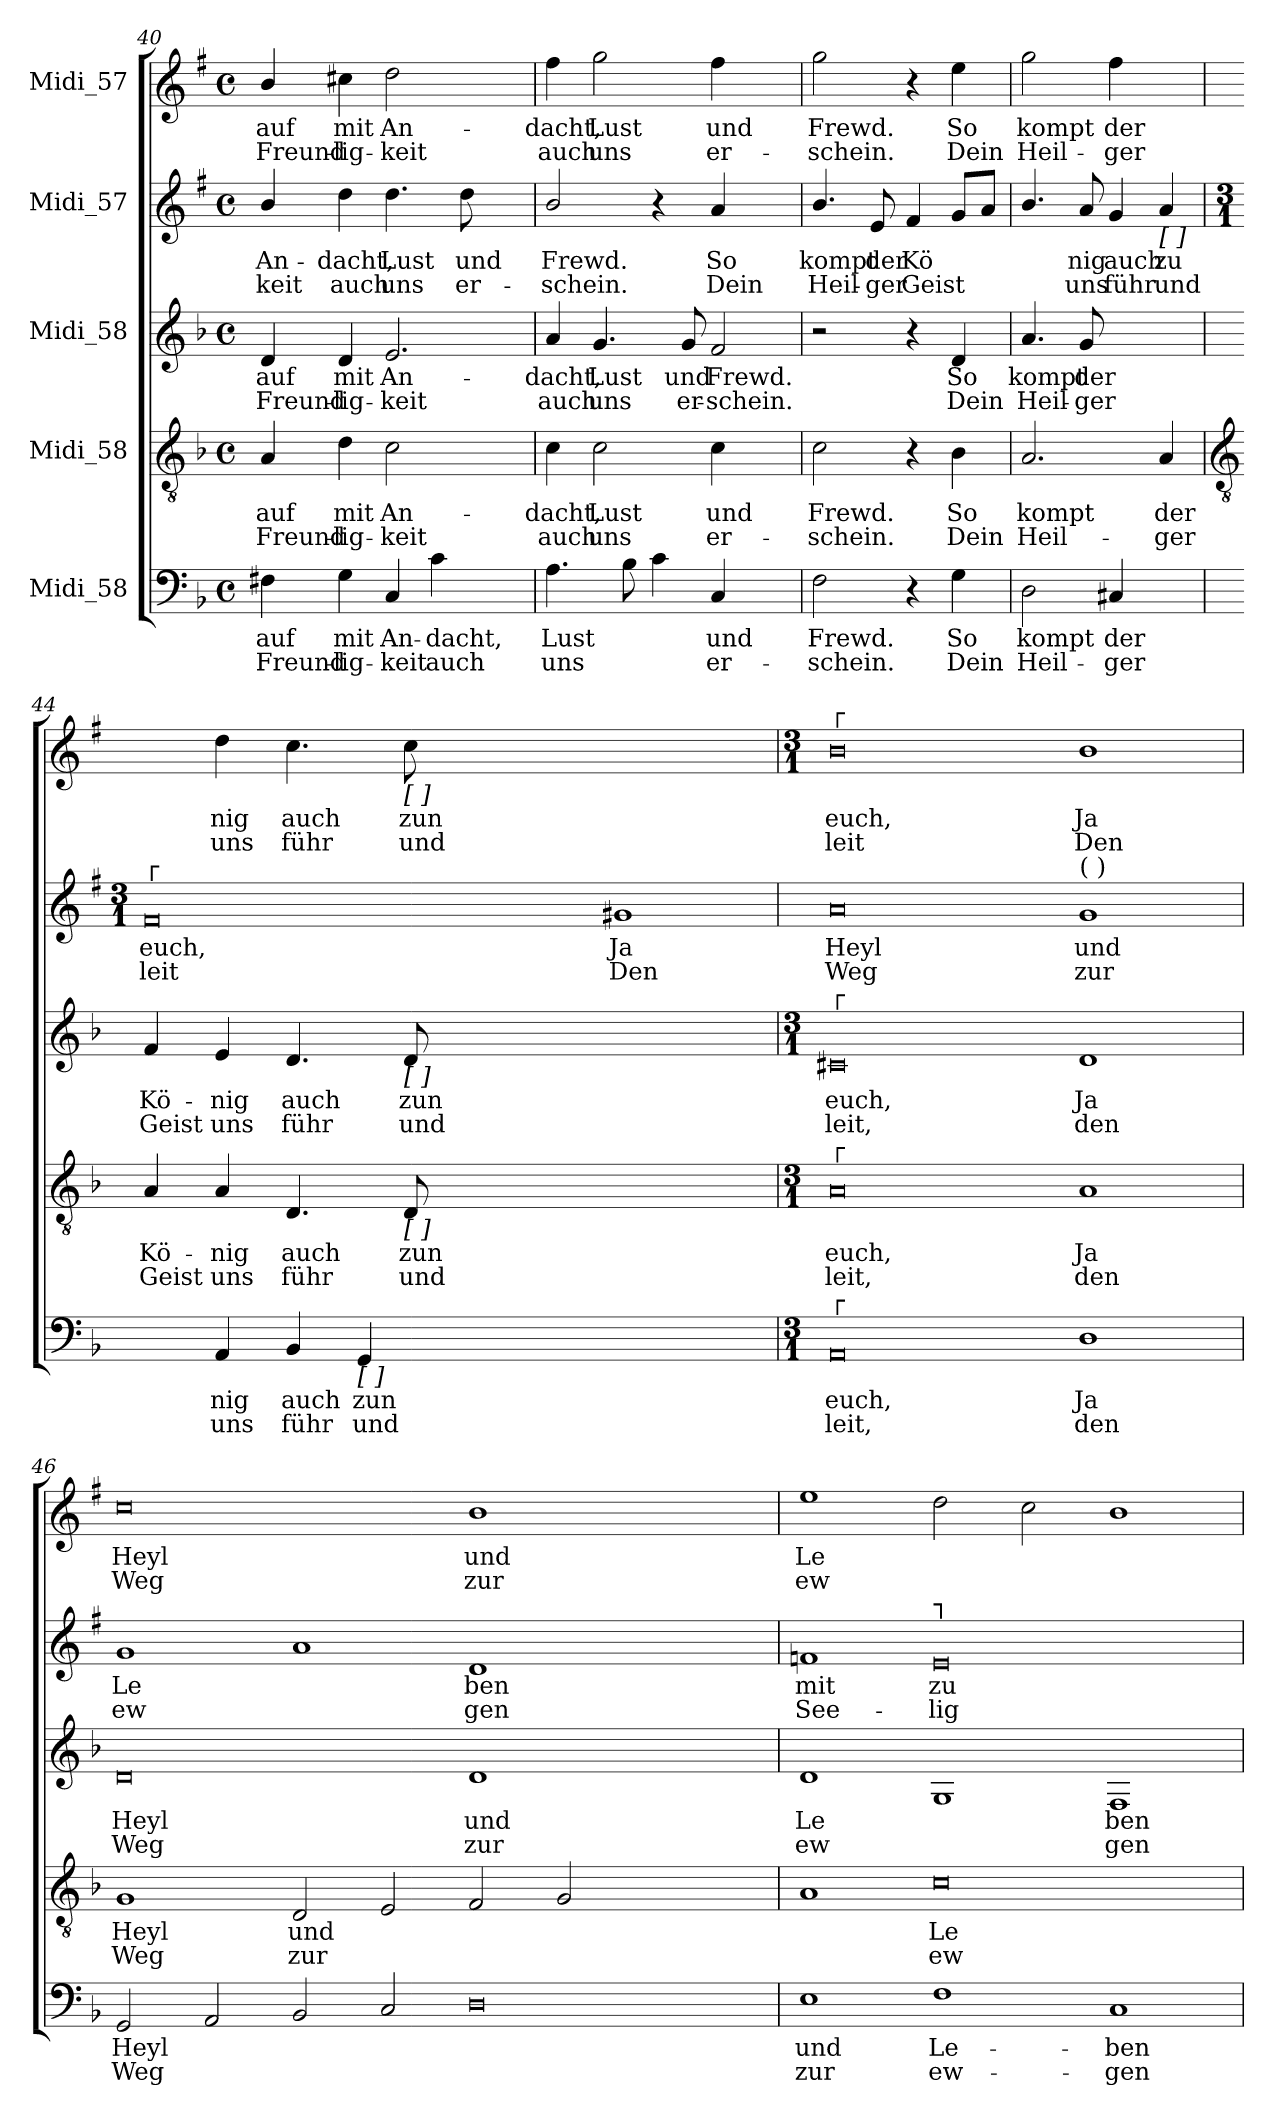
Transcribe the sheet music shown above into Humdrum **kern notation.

**kern	**text	**text	**kern	**text	**text	**kern	**text	**text	**kern	**text	**text	**kern	**text	**text
*part5	*part5	*part5	*part4	*part4	*part4	*part3	*part3	*part3	*part2	*part2	*part2	*part1	*part1	*part1
*staff5	*staff5	*staff5	*staff4	*staff4	*staff4	*staff3	*staff3	*staff3	*staff2	*staff2	*staff2	*staff1	*staff1	*staff1
*I"Midi_58	*	*	*I"Midi_58	*	*	*I"Midi_58	*	*	*I"Midi_57	*	*	*I"Midi_57	*	*
*clefF4	*	*	*clefGv2	*	*	*clefG2	*	*	*clefG2	*	*	*clefG2	*	*
*	*	*	*	*	*	*	*	*	*ITrd1c2	*	*	*ITrd1c2	*	*
*k[b-]	*	*	*k[b-]	*	*	*k[b-]	*	*	*k[b-]	*	*	*k[b-]	*	*
*F:	*	*	*F:	*	*	*F:	*	*	*F:	*	*	*F:	*	*
*M4/4	*	*	*M4/4	*	*	*M4/4	*	*	*M4/4	*	*	*M4/4	*	*
*met(c)	*	*	*met(c)	*	*	*met(c)	*	*	*met(c)	*	*	*met(c)	*	*
=40	=40	=40	=40	=40	=40	=40	=40	=40	=40	=40	=40	=40	=40	=40
!	!LO:LY:b	!LO:LY:b	!	!LO:LY:b	!LO:LY:b	!	!LO:LY:b	!LO:LY:b	!	!LO:LY:b	!LO:LY:b	!	!LO:LY:b	!LO:LY:b
4F#X\	auf	Freund-	4A/	auf	Freund-	4d/	auf	Freund-	4a/	-An-	-keit	4a/	auf	Freund-
!	!LO:LY:b	!LO:LY:b	!	!LO:LY:b	!LO:LY:b	!	!LO:LY:b	!LO:LY:b	!	!LO:LY:b	!LO:LY:b	!	!LO:LY:b	!LO:LY:b
4G\	-mit	lig-	4d\	-mit	lig-	4d/	-mit	lig-	4cc\	dacht,	auch	4bn\	-mit	lig-
!	!LO:LY:b	!LO:LY:b	!	!LO:LY:b	!LO:LY:b	!	!LO:LY:b	!LO:LY:b	!	!LO:LY:b	!LO:LY:b	!	!LO:LY:b	!LO:LY:b
4C/	-An-	-keit	2c\	-An-	-keit	2.e/	-An-	-keit	4.cc\	Lust	uns	2cc\	-An-	-keit
!	!LO:LY:b	!LO:LY:b	!	!	!	!	!	!	!	!	!	!	!	!
4c\	dacht,	auch	.	.	.	.	.	.	.	.	.	.	.	.
!	!	!	!	!	!	!	!	!	!	!LO:LY:b	!LO:LY:b	!	!	!
.	.	.	.	.	.	.	.	.	8cc\	und	er-	.	.	.
4ryy	.	.	4ryy	.	.	.	.	.	4ryy	.	.	4ryy	.	.
=41	=41	=41	=41	=41	=41	=41	=41	=41	=41	=41	=41	=41	=41	=41
!	!LO:LY:b	!LO:LY:b	!	!LO:LY:b	!LO:LY:b	!	!LO:LY:b	!LO:LY:b	!	!LO:LY:b	!LO:LY:b	!	!LO:LY:b	!LO:LY:b
4.A\	Lust	uns	4c\	dacht,	auch	4a/	dacht,	auch	2a/	-Frewd.	schein.	4ee\	dacht,	auch
!	!	!	!	!LO:LY:b	!LO:LY:b	!	!LO:LY:b	!LO:LY:b	!	!	!	!	!LO:LY:b	!LO:LY:b
.	.	.	2c\	Lust	uns	4.g/	Lust	uns	.	.	.	2ff\	Lust	uns
8B-\	.	.	.	.	.	.	.	.	.	.	.	.	.	.
4c\	.	.	.	.	.	.	.	.	4r	.	.	.	.	.
!	!	!	!	!	!	!	!LO:LY:b	!LO:LY:b	!	!	!	!	!	!
.	.	.	.	.	.	8g/	und	er-	.	.	.	.	.	.
!	!LO:LY:b	!LO:LY:b	!	!LO:LY:b	!LO:LY:b	!	!LO:LY:b	!LO:LY:b	!	!LO:LY:b	!LO:LY:b	!	!LO:LY:b	!LO:LY:b
4C/	und	er-	4c\	und	er-	2f/	-Frewd.	schein.	4g/	So	Dein	4ee\	und	er-
4ryy	.	.	4ryy	.	.	.	.	.	4ryy	.	.	4ryy	.	.
=42	=42	=42	=42	=42	=42	=42	=42	=42	=42	=42	=42	=42	=42	=42
!	!LO:LY:b	!LO:LY:b	!	!LO:LY:b	!LO:LY:b	!	!	!	!	!LO:LY:b	!LO:LY:b	!	!LO:LY:b	!LO:LY:b
2F\	-Frewd.	schein.	2c\	-Frewd.	schein.	2r	.	.	4.a/	kompt	Heil-	2ff\	-Frewd.	schein.
!	!	!	!	!	!	!	!	!	!	!LO:LY:b	!LO:LY:b	!	!	!
.	.	.	.	.	.	.	.	.	8d/	-der	ger	.	.	.
!	!	!	!	!	!	!	!	!	!	!LO:LY:b	!LO:LY:b	!	!	!
4r	.	.	4r	.	.	4r	.	.	4e/	Kö	Geist	4r	.	.
!	!LO:LY:b	!LO:LY:b	!	!LO:LY:b	!LO:LY:b	!	!LO:LY:b	!LO:LY:b	!	!	!	!	!LO:LY:b	!LO:LY:b
4G\	So	Dein	4B-\	So	Dein	4d/	So	Dein	8f/L	.	.	4dd\	So	Dein
.	.	.	.	.	.	.	.	.	8g/J	.	.	.	.	.
!!LO:LB:g=z
=43	=43	=43	=43	=43	=43	=43	=43	=43	=43	=43	=43	=43	=43	=43
!	!LO:LY:b	!LO:LY:b	!	!LO:LY:b	!LO:LY:b	!	!LO:LY:b	!LO:LY:b	!	!	!	!	!LO:LY:b	!LO:LY:b
2D\	kompt	Heil-	2.A/	kompt	Heil-	4.a/	kompt	Heil-	4.a/	.	.	2ff\	kompt	Heil-
!	!	!	!	!	!	!	!LO:LY:b	!LO:LY:b	!	!LO:LY:b	!LO:LY:b	!	!	!
.	.	.	.	.	.	8g/	-der	ger	8g/	nig	uns	.	.	.
!	!LO:LY:b	!LO:LY:b	!	!	!	!	!	!	!	!LO:LY:b	!LO:LY:b	!	!LO:LY:b	!LO:LY:b
4C#X/	-der	ger	.	.	.	2ryy	.	.	4f/	auch	führ	4ee\	-der	ger
!	!	!	!	!	!	!	!	!	!LO:TX:b:t=[  ]	!	!	!	!	!
!	!LO:LY:b	!LO:LY:b	!	!LO:LY:b	!LO:LY:b	!	!	!	!	!LO:LY:b	!LO:LY:b	!	!LO:LY:b	!LO:LY:b
[4D\yy	Kö	Geist	4A/	-der	ger	.	.	.	4g/	zu	und	[4dd\yy	Kö	Geist
!!LO:LB:g=z
=44	=44	=44	=44	=44	=44	=44	=44	=44	=44	=44	=44	=44	=44	=44
*	*	*	*clefGv2	*	*	*	*	*	*	*	*	*	*	*
*	*	*	*	*	*	*	*	*	*M3/1	*	*	*	*	*
!	!	!	!	!	!	!	!	!	!LO:TX:a:t=┌	!	!	!	!	!
!	!	!	!	!LO:LY:b	!LO:LY:b	!	!LO:LY:b	!LO:LY:b	!	!LO:LY:b	!LO:LY:b	!	!	!
4Dyy]	.	.	4A/	Kö-	-Geist	4f/	Kö-	-Geist	0e	euch,	leit	4ddyy]	.	.
!	!LO:LY:b	!LO:LY:b	!	!LO:LY:b	!LO:LY:b	!	!LO:LY:b	!LO:LY:b	!	!	!	!	!LO:LY:b	!LO:LY:b
4AA/	nig	uns	4A/	nig	uns	4e/	nig	uns	.	.	.	4cc\	nig	uns
!	!LO:LY:b	!LO:LY:b	!	!LO:LY:b	!LO:LY:b	!	!LO:LY:b	!LO:LY:b	!	!	!	!	!LO:LY:b	!LO:LY:b
4BB-/	auch	führ	4.D/	auch	führ	4.d/	auch	führ	.	.	.	4.b-\	auch	führ
!LO:TX:b:t=[  ]	!	!	!	!	!	!	!	!	!	!	!	!	!	!
!	!LO:LY:b	!LO:LY:b	!	!	!	!	!	!	!	!	!	!	!	!
4GG/	zun	und	.	.	.	.	.	.	.	.	.	.	.	.
!	!	!	!	!	!	!	!	!	!	!	!	!LO:TX:b:t=[  ]	!	!
!	!	!	!	!	!	!LO:TX:b:t=[  ]	!	!	!	!	!	!	!	!
!	!	!	!LO:TX:b:t=[  ]	!	!	!	!	!	!	!	!	!	!	!
!	!	!	!	!LO:LY:b	!LO:LY:b	!	!LO:LY:b	!LO:LY:b	!	!	!	!	!LO:LY:b	!LO:LY:b
.	.	.	8D/	zun	und	8d/	zun	und	.	.	.	8b-\	zun	und
0ryy	.	.	0ryy	.	.	0ryy	.	.	.	.	.	0ryy	.	.
!	!	!	!	!	!	!	!	!	!	!LO:LY:b	!LO:LY:b	!	!	!
.	.	.	.	.	.	.	.	.	1f#X/	Ja	Den	.	.	.
=45	=45	=45	=45	=45	=45	=45	=45	=45	=45	=45	=45	=45	=45	=45
*M3/1	*	*	*M3/1	*	*	*M3/1	*	*	*	*	*	*M3/1	*	*
!	!	!	!	!	!	!	!	!	!	!	!	!LO:TX:a:t=┌	!	!
!	!	!	!	!	!	!LO:TX:a:t=┌	!	!	!	!	!	!	!	!
!	!	!	!LO:TX:a:t=┌	!	!	!	!	!	!	!	!	!	!	!
!LO:TX:a:t=┌	!	!	!	!	!	!	!	!	!	!	!	!	!	!
!	!LO:LY:b	!LO:LY:b	!	!LO:LY:b	!LO:LY:b	!	!LO:LY:b	!LO:LY:b	!	!LO:LY:b	!LO:LY:b	!	!LO:LY:b	!LO:LY:b
0AA	euch,	leit,	0A	euch,	leit,	0c#X	euch,	leit,	0g	Heyl	Weg	0a	euch,	leit
!	!	!	!	!	!	!	!	!	!LO:TX:a:t=(  )	!	!	!	!	!
!	!LO:LY:b	!LO:LY:b	!	!LO:LY:b	!LO:LY:b	!	!LO:LY:b	!LO:LY:b	!	!LO:LY:b	!LO:LY:b	!	!LO:LY:b	!LO:LY:b
1D\	Ja	den	1A/	Ja	den	1d/	Ja	den	1f/	und	zur	1a/	Ja	Den
=46	=46	=46	=46	=46	=46	=46	=46	=46	=46	=46	=46	=46	=46	=46
!	!LO:LY:b	!LO:LY:b	!	!LO:LY:b	!LO:LY:b	!	!LO:LY:b	!LO:LY:b	!	!LO:LY:b	!LO:LY:b	!	!LO:LY:b	!LO:LY:b
2GG/	Heyl	Weg	1G/	Heyl	Weg	0d	Heyl	Weg	1f/	Le	ew	0b-	Heyl	Weg
2AA/	.	.	.	.	.	.	.	.	.	.	.	.	.	.
!	!	!	!	!LO:LY:b	!LO:LY:b	!	!	!	!	!	!	!	!	!
2BB-/	.	.	2D/	und	zur	.	.	.	1g/	.	.	.	.	.
2C/	.	.	2E/	.	.	.	.	.	.	.	.	.	.	.
!	!	!	!	!	!	!	!LO:LY:b	!LO:LY:b	!	!LO:LY:b	!LO:LY:b	!	!LO:LY:b	!LO:LY:b
0D	.	.	2F/	.	.	1d/	und	zur	1c/	ben	gen	1a/	und	zur
.	.	.	2G/	.	.	.	.	.	.	.	.	.	.	.
.	.	.	1ryy	.	.	1ryy	.	.	1ryy	.	.	1ryy	.	.
=47	=47	=47	=47	=47	=47	=47	=47	=47	=47	=47	=47	=47	=47	=47
!	!LO:LY:b	!LO:LY:b	!	!	!	!	!LO:LY:b	!LO:LY:b	!	!LO:LY:b	!LO:LY:b	!	!LO:LY:b	!LO:LY:b
1E\	und	zur	1A/	.	.	1d/	Le	ew	1e-X/	mit	See-	1dd\	Le	ew
!	!	!	!	!	!	!	!	!	!LO:TX:a:t=┐	!	!	!	!	!
!	!LO:LY:b	!LO:LY:b	!	!LO:LY:b	!LO:LY:b	!	!	!	!	!LO:LY:b	!LO:LY:b	!	!	!
1F\	Le-	-ew-	0c	Le-	-ew-	1G/	.	.	0d	-zu-	-lig-	2cc\	.	.
.	.	.	.	.	.	.	.	.	.	.	.	2b-\	.	.
!	!LO:LY:b	!LO:LY:b	!	!	!	!	!LO:LY:b	!LO:LY:b	!	!	!	!	!	!
1C/	-ben	gen	.	.	.	1F/	ben	gen	.	.	.	1a/	.	.
=	=	=	=	=	=	=	=	=	=	=	=	=	=	=
*-	*-	*-	*-	*-	*-	*-	*-	*-	*-	*-	*-	*-	*-	*-
